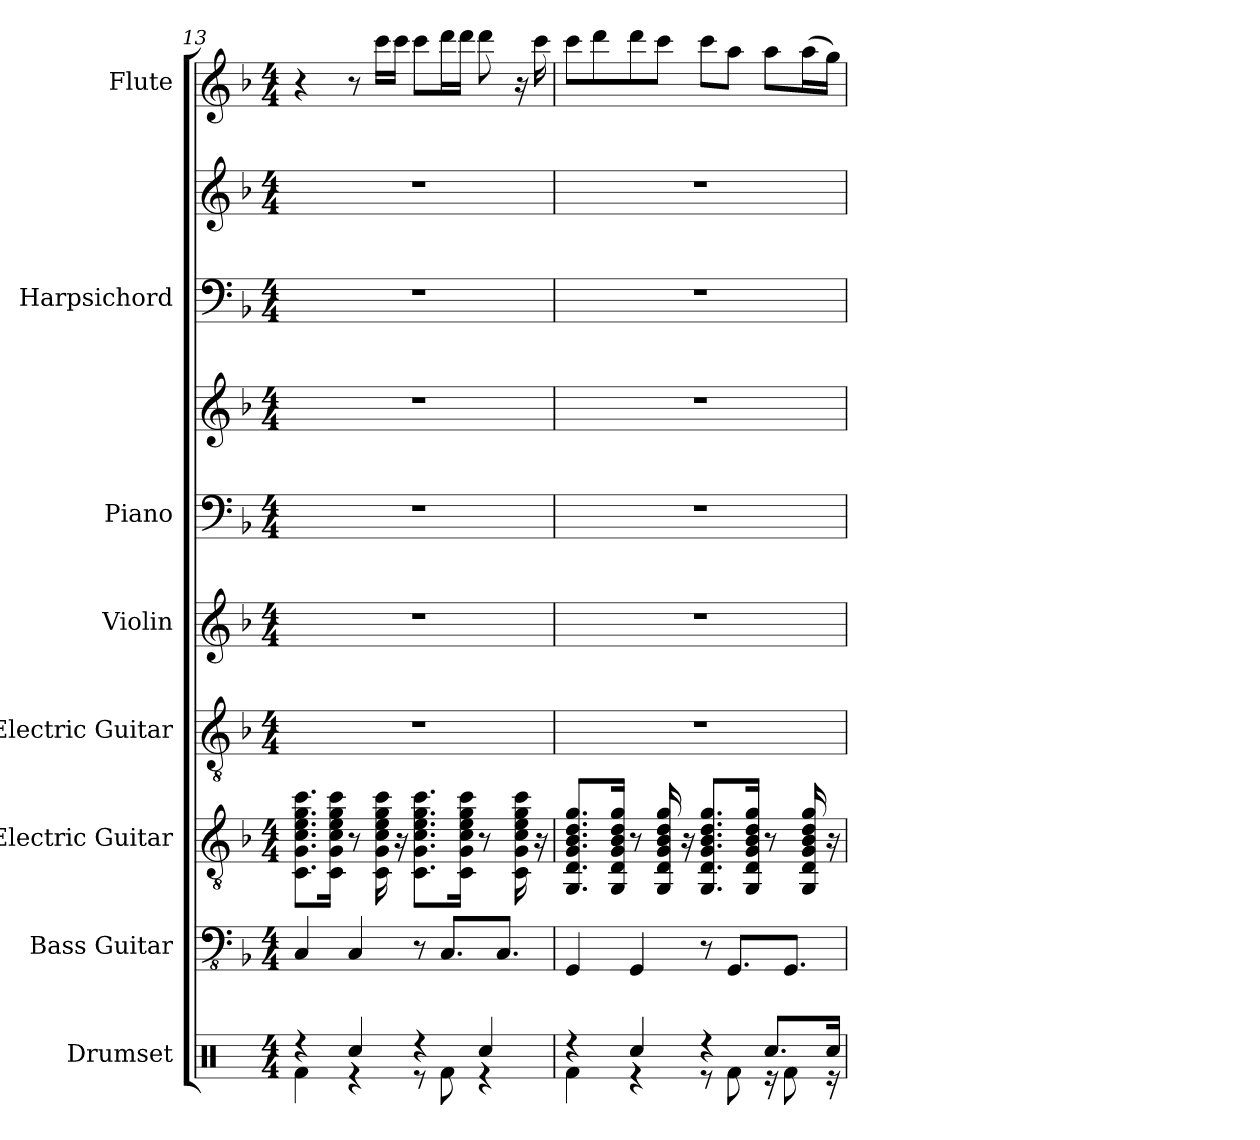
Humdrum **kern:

**kern	**kern	**kern	**dynam	**kern	**kern	**kern	**kern	**kern	**kern	**kern
*part8	*part7	*part6	*part6	*part5	*part4	*part3	*part3	*part2	*part2	*part1
*staff10	*staff9	*staff8	*staff8	*staff7	*staff6	*staff5	*staff4	*staff3	*staff2	*staff1
*I"Drumset	*I"Bass Guitar	*I"Electric Guitar	*	*I"Electric Guitar	*I"Violin	*I"Piano	*	*I"Harpsichord	*	*I"Flute
*I'Drs.	*I'B. Guit.	*I'El. Guit.	*	*I'El. Guit.	*I'Vln.	*I'Pno.	*	*I'Hch.	*	*I'Fl.
*clefX	*clefFv4	*clefGv2	*	*clefGv2	*clefG2	*clefF4	*clefG2	*clefF4	*clefG2	*clefG2
*k[]	*k[b-]	*k[b-]	*	*k[b-]	*k[b-]	*k[b-]	*k[b-]	*k[b-]	*k[b-]	*k[b-]
*M4/4	*M4/4	*M4/4	*	*M4/4	*M4/4	*M4/4	*M4/4	*M4/4	*M4/4	*M4/4
=13	=13	=13	=13	=13	=13	=13	=13	=13	=13	=13
*^	*	*	*	*	*	*	*	*	*	*
!	!	!	!	!LO:DY:b	!	!	!	!	!	!	!
4r	4Rf\	4CC/	8.C\ 8.G\ 8.c\ 8.e\ 8.g\ 8.cc\L	other-dynamics	1r	1r	1r	1r	1r	1r	4r
.	.	.	16C\ 16G\ 16c\ 16e\ 16g\ 16cc\Jk	.	.	.	.	.	.	.	.
4Rcc/	4r	4CC/	8r	.	.	.	.	.	.	.	8r
.	.	.	16C\ 16G\ 16c\ 16e\ 16g\ 16cc\	.	.	.	.	.	.	.	16ccc\LL
.	.	.	16r	.	.	.	.	.	.	.	16ccc\JJ
4r	8r	8r	8.C\ 8.G\ 8.c\ 8.e\ 8.g\ 8.cc\L	.	.	.	.	.	.	.	8ccc\L
.	8Rf\	8.CC/L	.	.	.	.	.	.	.	.	16ddd\L
.	.	.	16C\ 16G\ 16c\ 16e\ 16g\ 16cc\Jk	.	.	.	.	.	.	.	16ddd\JJ
4Rcc/	4r	.	8r	.	.	.	.	.	.	.	8ddd\
.	.	8.CC/J	.	.	.	.	.	.	.	.	.
.	.	.	16C\ 16G\ 16c\ 16e\ 16g\ 16cc\	.	.	.	.	.	.	.	16r
.	.	.	16r	.	.	.	.	.	.	.	16ccc\
=14	=14	=14	=14	=14	=14	=14	=14	=14	=14	=14	=14
4r	4Rf\	4GGG/	8.GG/ 8.D/ 8.G/ 8.B-/ 8.d/ 8.g/L	.	1r	1r	1r	1r	1r	1r	8ccc\L
.	.	.	.	.	.	.	.	.	.	.	8ddd\
.	.	.	16GG/ 16D/ 16G/ 16B-/ 16d/ 16g/Jk	.	.	.	.	.	.	.	.
4Rcc/	4r	4GGG/	8r	.	.	.	.	.	.	.	8ddd\
.	.	.	16GG/ 16D/ 16G/ 16B-/ 16d/ 16g/	.	.	.	.	.	.	.	8ccc\J
.	.	.	16r	.	.	.	.	.	.	.	.
4r	8r	8r	8.GG/ 8.D/ 8.G/ 8.B-/ 8.d/ 8.g/L	.	.	.	.	.	.	.	8ccc\L
.	8Rf\	8.GGG/L	.	.	.	.	.	.	.	.	8aa\J
.	.	.	16GG/ 16D/ 16G/ 16B-/ 16d/ 16g/Jk	.	.	.	.	.	.	.	.
8.Rcc/L	16r	.	8r	.	.	.	.	.	.	.	8aa\L
.	8Rf\	8.GGG/J	.	.	.	.	.	.	.	.	.
.	.	.	16GG/ 16D/ 16G/ 16B-/ 16d/ 16g/	.	.	.	.	.	.	.	(16aa\L
16Rcc/Jk	16r	.	16r	.	.	.	.	.	.	.	16gg\JJ)
*v	*v	*	*	*	*	*	*	*	*	*	*
=	=	=	=	=	=	=	=	=	=	=
*-	*-	*-	*-	*-	*-	*-	*-	*-	*-	*-
